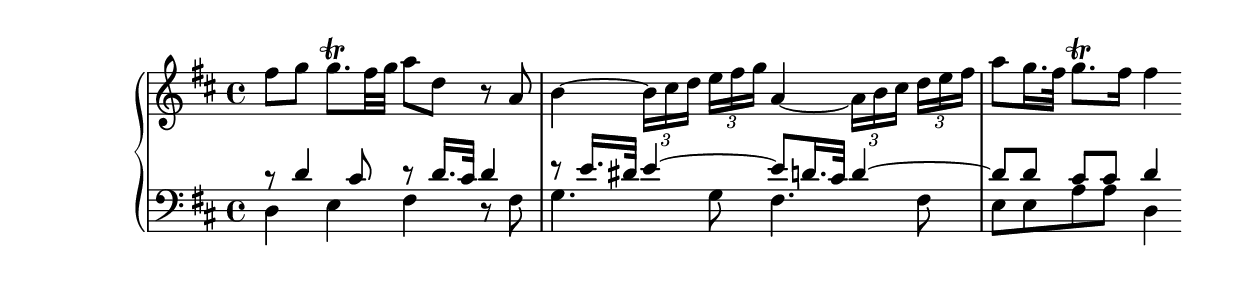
\version "1.5.68"


soprano = \notes \relative c''  {
	fis8 g  g8.-\trill fis32 g a8 d, r a
	b4 ~ \times 2/3 { [b16 cis d] } \times 2/3 { [e fis g] }
	a,4 ~ \times 2/3 { [a16 b cis] } \times 2/3 { [d e fis] }
	a8 g16. fis32 g8.-\trill fis16 fis4
}

bass = \notes \relative c {
	\stemDown\slurDown\tieDown
	d4 e fis r8 fis | g4. g8 fis4. fis8 e8 e a a d,4
}

tenor = \notes \relative c' {
	\stemUp\slurUp\tieUp
	r8
	d4 cis8 r d16. cis32 d4 | r8 e16. dis32 e4 ~ e8 d16. cis32 d4 ~ |
	[d8 d8] [cis cis] d4
}


\score {
	\context PianoStaff \notes <
		\context Staff = top { \key d \major \time 4/4
			\soprano
		}
		\context Staff = bottom < \key d \major \time 4/4 \clef bass
			\context Voice = up  { \tenor } 
			\context Voice = down  { \bass }
		>
		
	>
	\midi{}
	\paper {}
}

	
	 
